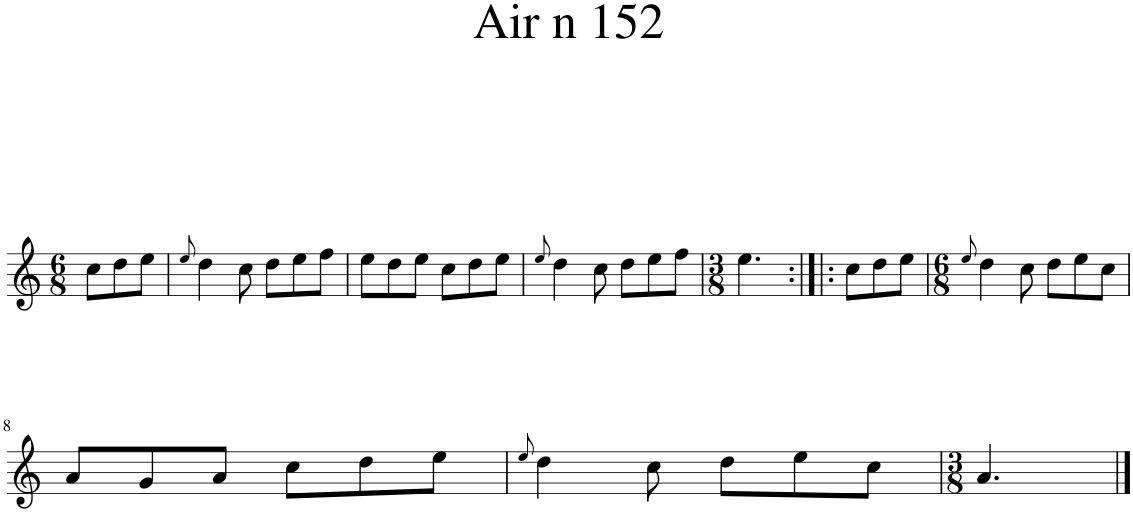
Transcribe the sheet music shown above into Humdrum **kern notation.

**kern
*part1
*staff1
*I"Piano
*I'Pno.
*clefG2
*k[]
*M6/8
=1
8cc\L
8dd\
8ee\J
=2
8qee/
4dd\
8cc\
8dd\L
8ee\
8ff\J
=3
8ee\L
8dd\
8ee\J
8cc\L
8dd\
8ee\J
=4
8qee/
4dd\
8cc\
8dd\L
8ee\
8ff\J
=5
*M3/8
4.ee\
=6:|!|:
8cc\L
8dd\
8ee\J
=7
*M6/8
8qee/
4dd\
8cc\
8dd\L
8ee\
8cc\J
!!LO:LB:g=z
=8
8a/L
8g/
8a/J
8cc\L
8dd\
8ee\J
=9
8qee/
4dd\
8cc\
8dd\L
8ee\
8cc\J
=10
*M3/8
4.a/
==
*-
